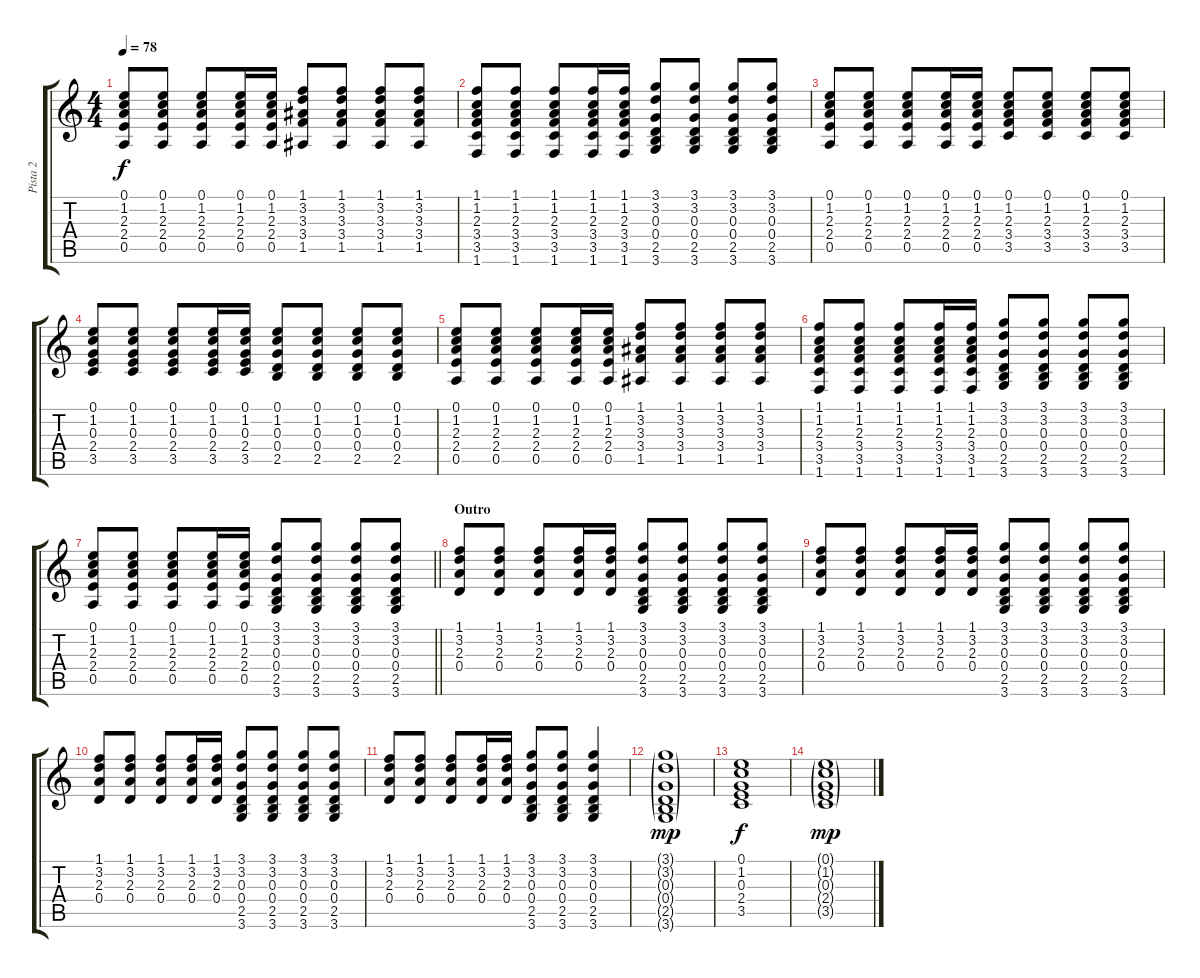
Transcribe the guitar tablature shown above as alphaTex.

\track ("Pista 2" "Pista 2") {instrument overdrivenguitar}
\staff {score tabs}
\tuning (E4 B3 G3 D3 A2 E2) {hide}
\ts (4 4)
\tempo 78
\clef g2
\ks c
(0.1 1.2 2.3 2.4 0.5).8{dy f} (0.1 1.2 2.3 2.4 0.5).8 (0.1 1.2 2.3 2.4 0.5).8 (0.1 1.2 2.3 2.4 0.5).16 (0.1 1.2 2.3 2.4 0.5).16 (1.1 3.2 3.3 3.4 1.5).8 (1.1 3.2 3.3 3.4 1.5).8 (1.1 3.2 3.3 3.4 1.5).8 (1.1 3.2 3.3 3.4 1.5).8 |
(1.1 1.2 2.3 3.4 3.5 1.6).8 (1.1 1.2 2.3 3.4 3.5 1.6).8 (1.1 1.2 2.3 3.4 3.5 1.6).8 (1.1 1.2 2.3 3.4 3.5 1.6).16 (1.1 1.2 2.3 3.4 3.5 1.6).16 (3.1 3.2 0.3 0.4 2.5 3.6).8 (3.1 3.2 0.3 0.4 2.5 3.6).8 (3.1 3.2 0.3 0.4 2.5 3.6).8 (3.1 3.2 0.3 0.4 2.5 3.6).8 |
(0.1 1.2 2.3 2.4 0.5).8 (0.1 1.2 2.3 2.4 0.5).8 (0.1 1.2 2.3 2.4 0.5).8 (0.1 1.2 2.3 2.4 0.5).16 (0.1 1.2 2.3 2.4 0.5).16 (0.1 1.2 2.3 3.4 3.5).8 (0.1 1.2 2.3 3.4 3.5).8 (0.1 1.2 2.3 3.4 3.5).8 (0.1 1.2 2.3 3.4 3.5).8 |
(0.1 1.2 0.3 2.4 3.5).8 (0.1 1.2 0.3 2.4 3.5).8 (0.1 1.2 0.3 2.4 3.5).8 (0.1 1.2 0.3 2.4 3.5).16 (0.1 1.2 0.3 2.4 3.5).16 (0.1 1.2 0.3 0.4 2.5).8 (0.1 1.2 0.3 0.4 2.5).8 (0.1 1.2 0.3 0.4 2.5).8 (0.1 1.2 0.3 0.4 2.5).8 |
(0.1 1.2 2.3 2.4 0.5).8 (0.1 1.2 2.3 2.4 0.5).8 (0.1 1.2 2.3 2.4 0.5).8 (0.1 1.2 2.3 2.4 0.5).16 (0.1 1.2 2.3 2.4 0.5).16 (1.1 3.2 3.3 3.4 1.5).8 (1.1 3.2 3.3 3.4 1.5).8 (1.1 3.2 3.3 3.4 1.5).8 (1.1 3.2 3.3 3.4 1.5).8 |
(1.1 1.2 2.3 3.4 3.5 1.6).8 (1.1 1.2 2.3 3.4 3.5 1.6).8 (1.1 1.2 2.3 3.4 3.5 1.6).8 (1.1 1.2 2.3 3.4 3.5 1.6).16 (1.1 1.2 2.3 3.4 3.5 1.6).16 (3.1 3.2 0.3 0.4 2.5 3.6).8 (3.1 3.2 0.3 0.4 2.5 3.6).8 (3.1 3.2 0.3 0.4 2.5 3.6).8 (3.1 3.2 0.3 0.4 2.5 3.6).8 |
\barLineRight lightlight
(0.1 1.2 2.3 2.4 0.5).8 (0.1 1.2 2.3 2.4 0.5).8 (0.1 1.2 2.3 2.4 0.5).8 (0.1 1.2 2.3 2.4 0.5).16 (0.1 1.2 2.3 2.4 0.5).16 (3.1 3.2 0.3 0.4 2.5 3.6).8 (3.1 3.2 0.3 0.4 2.5 3.6).8 (3.1 3.2 0.3 0.4 2.5 3.6).8 (3.1 3.2 0.3 0.4 2.5 3.6).8 |
\section ("" "Outro")
(1.1 3.2 2.3 0.4).8 (1.1 3.2 2.3 0.4).8 (1.1 3.2 2.3 0.4).8 (1.1 3.2 2.3 0.4).16 (1.1 3.2 2.3 0.4).16 (3.1 3.2 0.3 0.4 2.5 3.6).8 (3.1 3.2 0.3 0.4 2.5 3.6).8 (3.1 3.2 0.3 0.4 2.5 3.6).8 (3.1 3.2 0.3 0.4 2.5 3.6).8 |
(1.1 3.2 2.3 0.4).8 (1.1 3.2 2.3 0.4).8 (1.1 3.2 2.3 0.4).8 (1.1 3.2 2.3 0.4).16 (1.1 3.2 2.3 0.4).16 (3.1 3.2 0.3 0.4 2.5 3.6).8 (3.1 3.2 0.3 0.4 2.5 3.6).8 (3.1 3.2 0.3 0.4 2.5 3.6).8 (3.1 3.2 0.3 0.4 2.5 3.6).8 |
(1.1 3.2 2.3 0.4).8 (1.1 3.2 2.3 0.4).8 (1.1 3.2 2.3 0.4).8 (1.1 3.2 2.3 0.4).16 (1.1 3.2 2.3 0.4).16 (3.1 3.2 0.3 0.4 2.5 3.6).8 (3.1 3.2 0.3 0.4 2.5 3.6).8 (3.1 3.2 0.3 0.4 2.5 3.6).8 (3.1 3.2 0.3 0.4 2.5 3.6).8 |
(1.1 3.2 2.3 0.4).8 (1.1 3.2 2.3 0.4).8 (1.1 3.2 2.3 0.4).8 (1.1 3.2 2.3 0.4).16 (1.1 3.2 2.3 0.4).16 (3.1 3.2 0.3 0.4 2.5 3.6).8 (3.1 3.2 0.3 0.4 2.5 3.6).8 (3.1 3.2 0.3 0.4 2.5 3.6).4 |
(3.1{g} 3.2{g} 0.3{g} 0.4{g} 2.5{g} 3.6{g}).1{dy mp} |
(0.1 1.2 0.3 2.4 3.5).1{dy f} |
(0.1{g} 1.2{g} 0.3{g} 2.4{g} 3.5{g}).1{dy mp}
